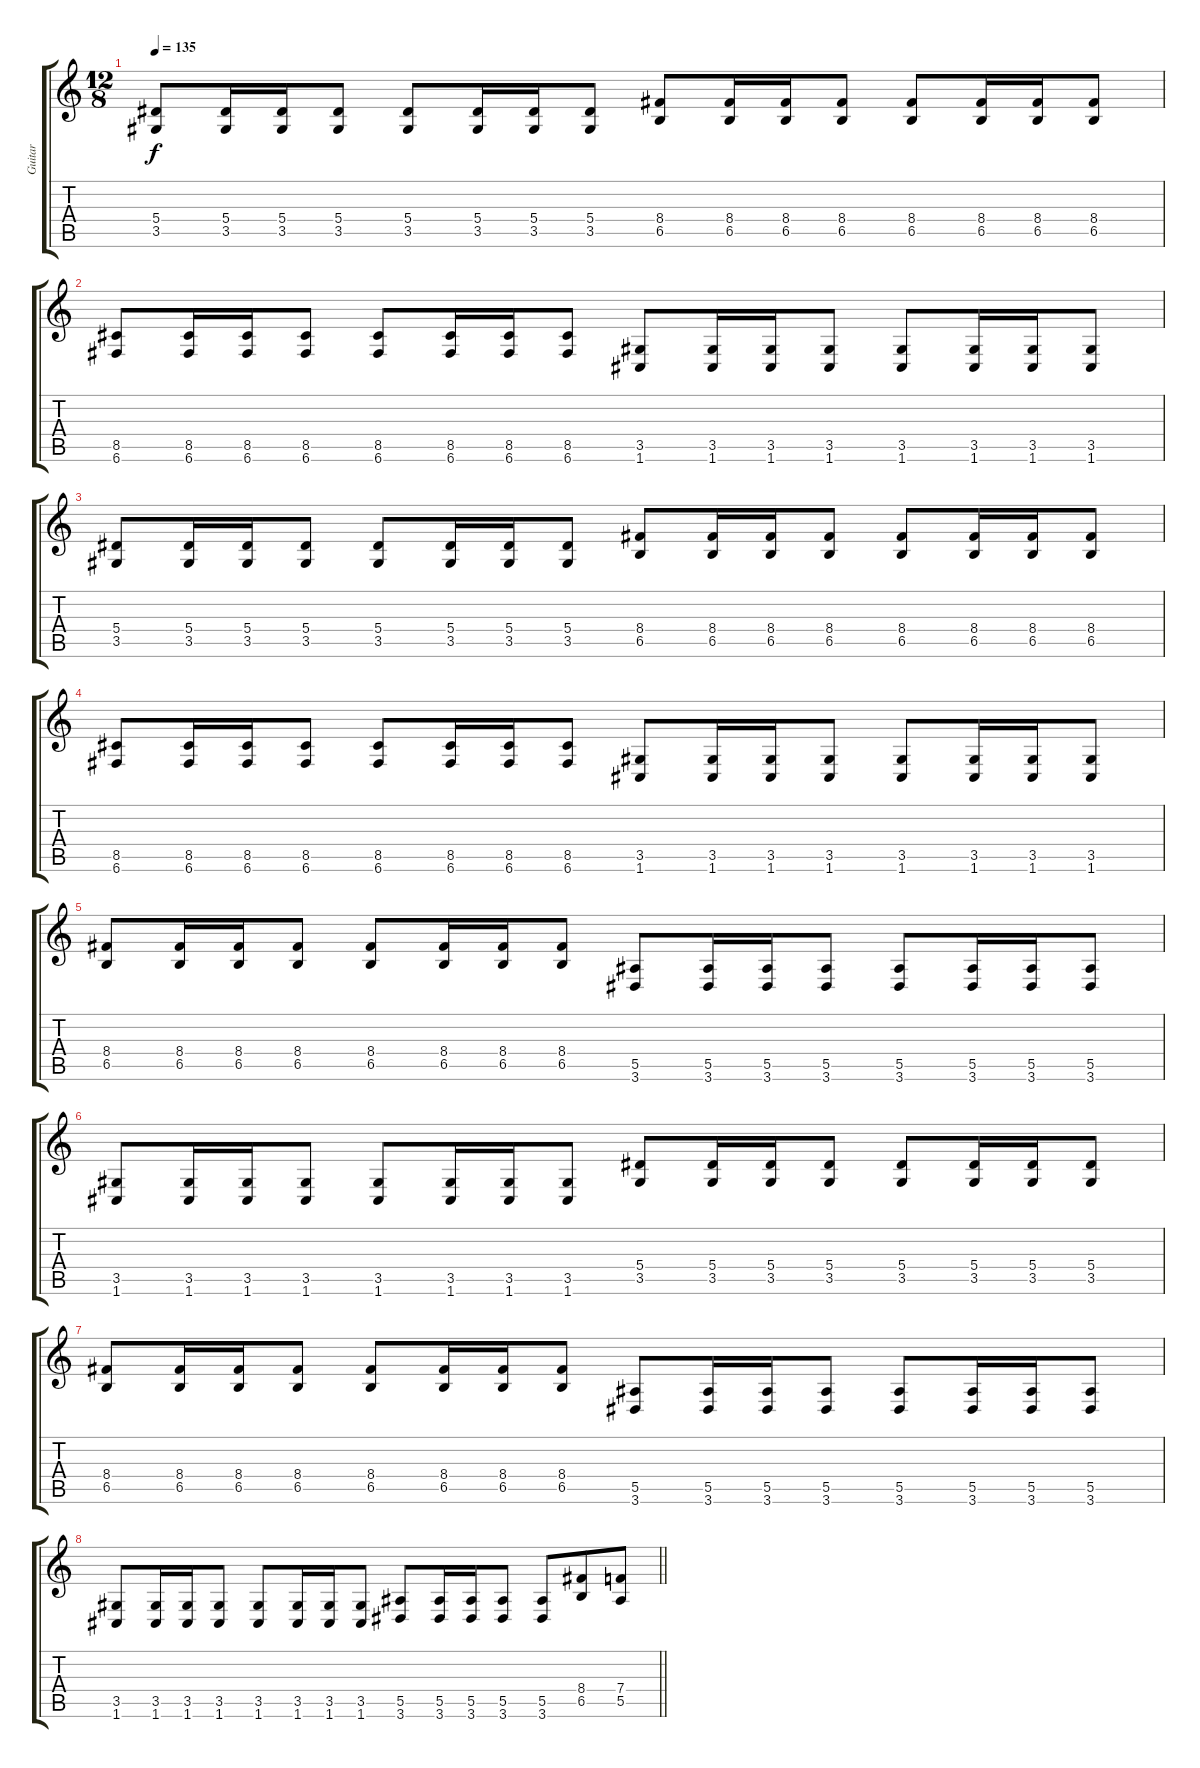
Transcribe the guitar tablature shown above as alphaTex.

\track ("Guitar" "Guitar") {instrument distortionguitar}
\staff {score tabs}
\tuning (C4 G3 Eb3 Bb2 F2 C2) {hide}
\ts (12 8)
\tempo 135
\clef g2
\ks c
(5.4 3.5).8{dy f} (5.4 3.5).16 (5.4 3.5).16 (5.4 3.5).8 (5.4 3.5).8 (5.4 3.5).16 (5.4 3.5).16 (5.4 3.5).8 (8.4 6.5).8 (8.4 6.5).16 (8.4 6.5).16 (8.4 6.5).8 (8.4 6.5).8 (8.4 6.5).16 (8.4 6.5).16 (8.4 6.5).8 |
(8.5 6.6).8 (8.5 6.6).16 (8.5 6.6).16 (8.5 6.6).8 (8.5 6.6).8 (8.5 6.6).16 (8.5 6.6).16 (8.5 6.6).8 (3.5 1.6).8 (3.5 1.6).16 (3.5 1.6).16 (3.5 1.6).8 (3.5 1.6).8 (3.5 1.6).16 (3.5 1.6).16 (3.5 1.6).8 |
(5.4 3.5).8 (5.4 3.5).16 (5.4 3.5).16 (5.4 3.5).8 (5.4 3.5).8 (5.4 3.5).16 (5.4 3.5).16 (5.4 3.5).8 (8.4 6.5).8 (8.4 6.5).16 (8.4 6.5).16 (8.4 6.5).8 (8.4 6.5).8 (8.4 6.5).16 (8.4 6.5).16 (8.4 6.5).8 |
(8.5 6.6).8 (8.5 6.6).16 (8.5 6.6).16 (8.5 6.6).8 (8.5 6.6).8 (8.5 6.6).16 (8.5 6.6).16 (8.5 6.6).8 (3.5 1.6).8 (3.5 1.6).16 (3.5 1.6).16 (3.5 1.6).8 (3.5 1.6).8 (3.5 1.6).16 (3.5 1.6).16 (3.5 1.6).8 |
(8.4 6.5).8 (8.4 6.5).16 (8.4 6.5).16 (8.4 6.5).8 (8.4 6.5).8 (8.4 6.5).16 (8.4 6.5).16 (8.4 6.5).8 (5.5 3.6).8 (5.5 3.6).16 (5.5 3.6).16 (5.5 3.6).8 (5.5 3.6).8 (5.5 3.6).16 (5.5 3.6).16 (5.5 3.6).8 |
(3.5 1.6).8 (3.5 1.6).16 (3.5 1.6).16 (3.5 1.6).8 (3.5 1.6).8 (3.5 1.6).16 (3.5 1.6).16 (3.5 1.6).8 (5.4 3.5).8 (5.4 3.5).16 (5.4 3.5).16 (5.4 3.5).8 (5.4 3.5).8 (5.4 3.5).16 (5.4 3.5).16 (5.4 3.5).8 |
(8.4 6.5).8 (8.4 6.5).16 (8.4 6.5).16 (8.4 6.5).8 (8.4 6.5).8 (8.4 6.5).16 (8.4 6.5).16 (8.4 6.5).8 (5.5 3.6).8 (5.5 3.6).16 (5.5 3.6).16 (5.5 3.6).8 (5.5 3.6).8 (5.5 3.6).16 (5.5 3.6).16 (5.5 3.6).8 |
\barLineRight lightlight
(3.5 1.6).8 (3.5 1.6).16 (3.5 1.6).16 (3.5 1.6).8 (3.5 1.6).8 (3.5 1.6).16 (3.5 1.6).16 (3.5 1.6).8 (5.5 3.6).8 (5.5 3.6).16 (5.5 3.6).16 (5.5 3.6).8 (5.5 3.6).8 (8.4 6.5).8 (7.4 5.5).8
